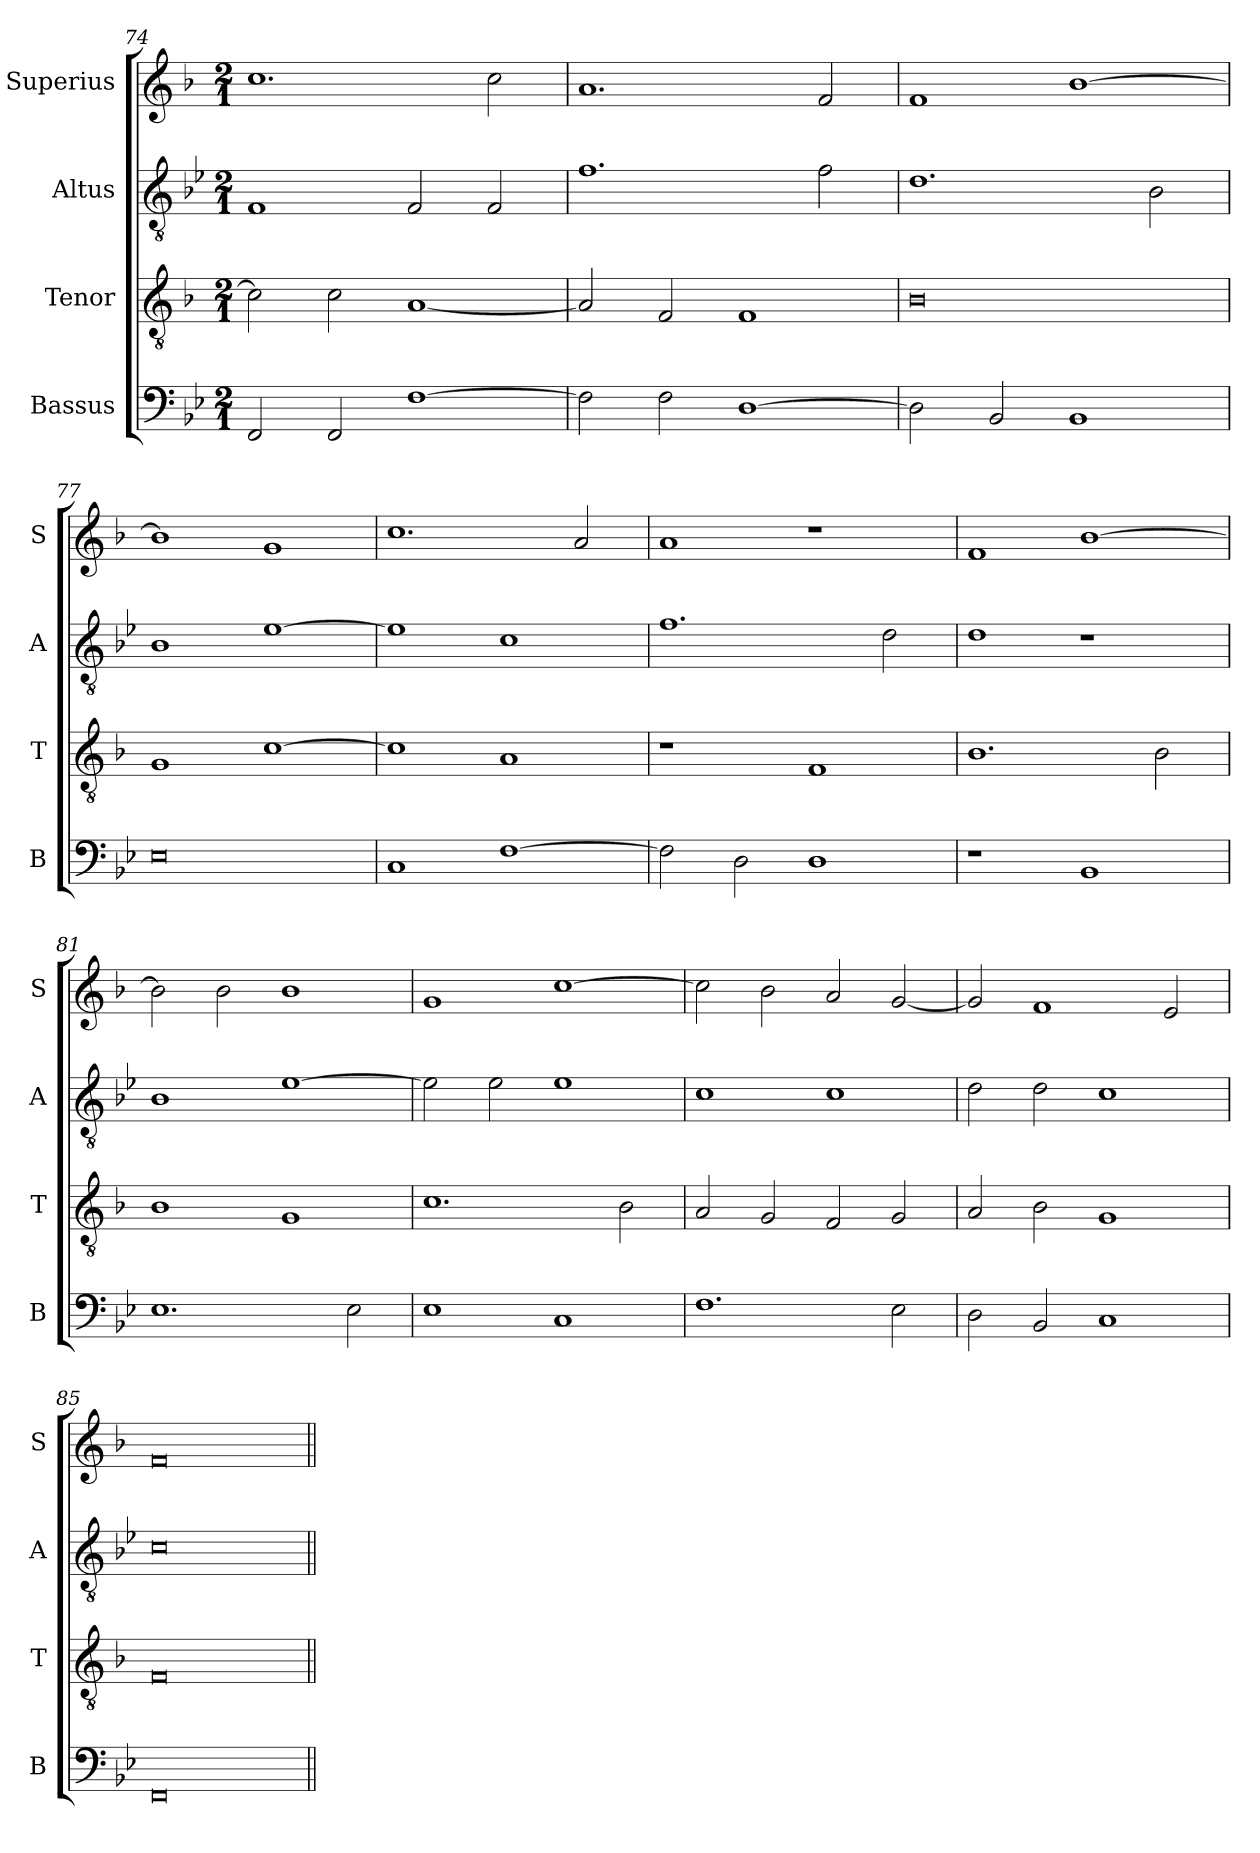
**kern	**kern	**kern	**kern
*part4	*part3	*part2	*part1
*staff4	*staff3	*staff2	*staff1
*I"Bassus	*I"Tenor	*I"Altus	*I"Superius
*I'B	*I'T	*I'A	*I'S
*clefF4	*clefGv2	*clefGv2	*clefG2
*k[b-e-]	*k[b-]	*k[b-e-]	*k[b-]
*g:	*d:	*g:	*d:
*M2/1	*M2/1	*M2/1	*M2/1
=74	=74	=74	=74
2FF	2c]	1F	1.cc
2FF	2c	.	.
[1F	[1A	2F	.
.	.	2F	2cc
=75	=75	=75	=75
2F]	2A]	1.f	1.a
2F	2F	.	.
[1D	1F	.	.
.	.	2f	2f
=76	=76	=76	=76
2D]	0B-	1.d	1f
2BB-	.	.	.
1BB-	.	.	[1b-
.	.	2B-	.
=77	=77	=77	=77
0E-	1G	1B-	1b-]
.	[1c	[1e-	1g
=78	=78	=78	=78
1C	1c]	1e-]	1.cc
[1F	1A	1c	.
.	.	.	2a
=79	=79	=79	=79
2F]	1r	1.f	1a
2D	.	.	.
1D	1F	.	1r
.	.	2d	.
=80	=80	=80	=80
1r	1.B-	1d	1f
1BB-	.	1r	[1b-
.	2B-	.	.
=81	=81	=81	=81
1.E-	1B-	1B-	2b-]
.	.	.	2b-
.	1G	[1e-	1b-
2E-	.	.	.
=82	=82	=82	=82
1E-	1.c	2e-]	1g
.	.	2e-	.
1C	.	1e-	[1cc
.	2B-	.	.
=83	=83	=83	=83
1.F	2A	1c	2cc]
.	2G	.	2b-
.	2F	1c	2a
2E-	2G	.	[2g
=84	=84	=84	=84
2D	2A	2d	2g]
2BB-	2B-	2d	1f
1C	1G	1c	.
.	.	.	2e
=85	=85	=85	=85
0FF	0F	0c	0f
=||	=||	=||	=||
*-	*-	*-	*-
